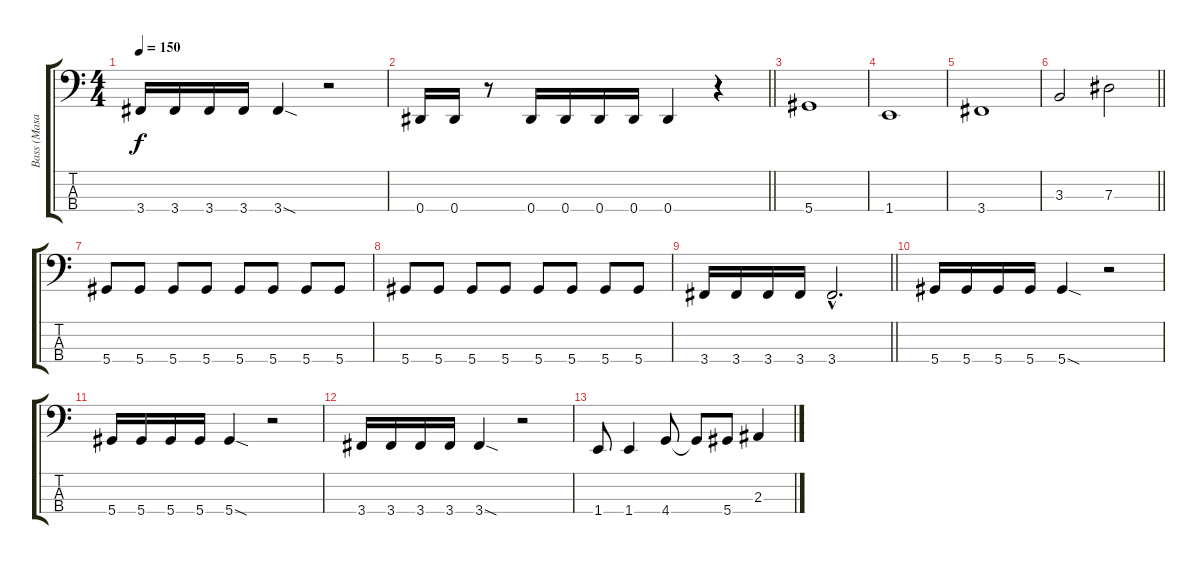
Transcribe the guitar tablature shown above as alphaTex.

\track ("Bass (Masaki)" "Bass (Masa") {instrument electricbassfinger}
\staff {score tabs}
\tuning (Gb2 Db2 Ab1 Eb1) {hide}
\ts (4 4)
\tempo 150
\clef f4
\ks c
3.4.16{dy f} 3.4.16 3.4.16 3.4.16 3.4{sod}.4 r.2 |
\barLineRight lightlight
0.4.16 0.4.16 r.8 0.4.16 0.4.16 0.4.16 0.4.16 0.4.4 r.4 |
5.4.1 |
1.4.1 |
3.4.1 |
\barLineRight lightlight
3.3.2 7.3.2 |
5.4.8 5.4.8 5.4.8 5.4.8 5.4.8 5.4.8 5.4.8 5.4.8 |
5.4.8 5.4.8 5.4.8 5.4.8 5.4.8 5.4.8 5.4.8 5.4.8 |
\barLineRight lightlight
3.4.16 3.4.16 3.4.16 3.4.16 3.4{hac}.2{d} |
5.4.16 5.4.16 5.4.16 5.4.16 5.4{sod}.4 r.2 |
5.4.16 5.4.16 5.4.16 5.4.16 5.4{sod}.4 r.2 |
3.4.16 3.4.16 3.4.16 3.4.16 3.4{sod}.4 r.2 |
1.4.8 1.4.4 4.4.8 4.4{t}.8 5.4.8 2.3.4
